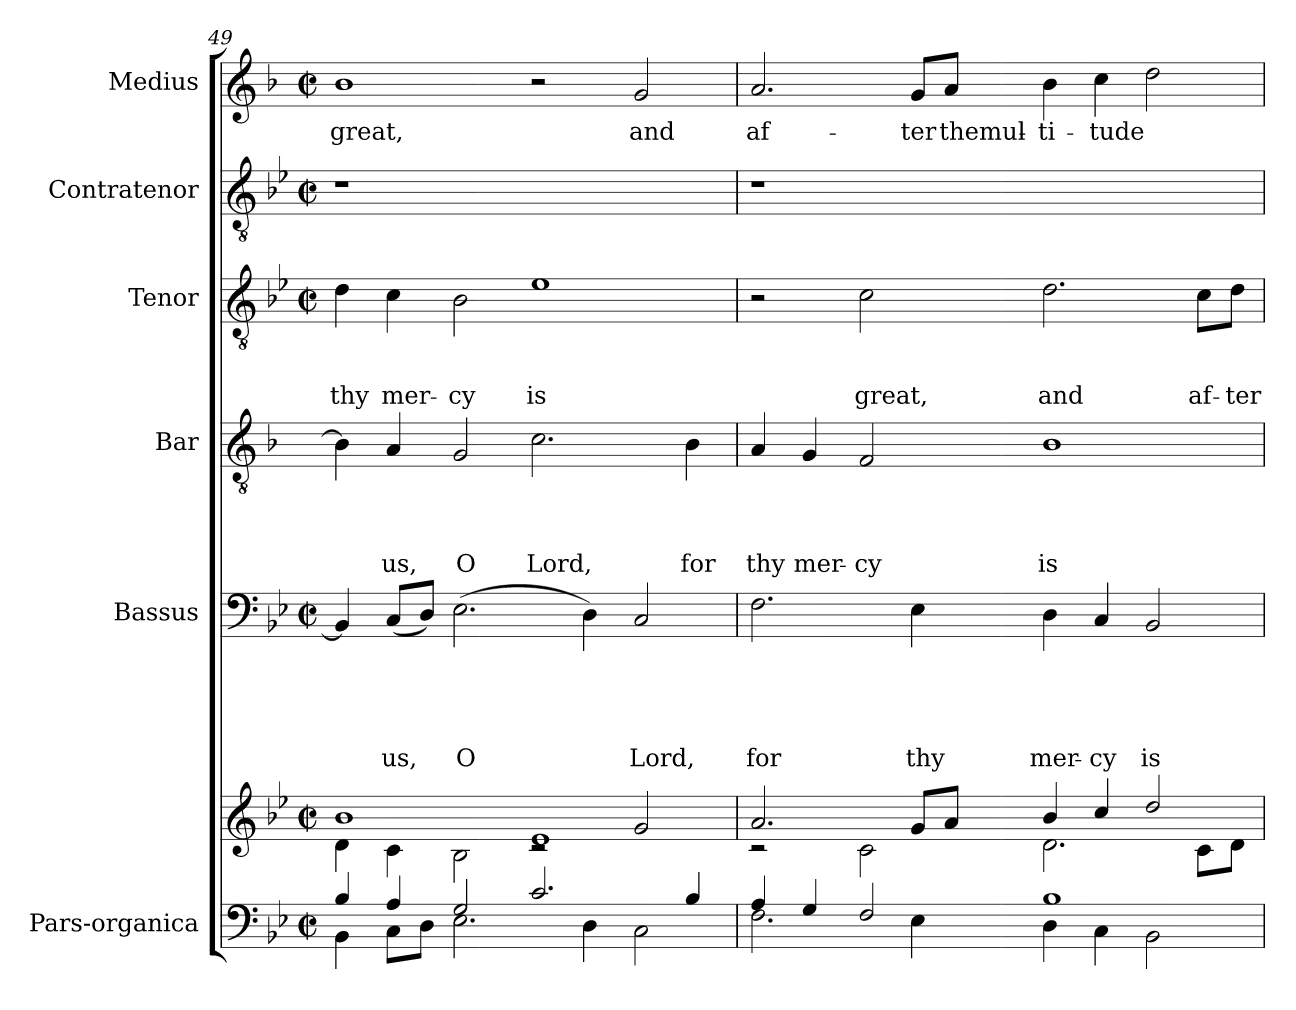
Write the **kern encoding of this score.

**kern	**kern	**kern	**text	**text	**text	**text	**text	**kern	**text	**text	**text	**text	**kern	**text	**text	**text	**kern	**kern	**text
*part6	*part6	*part5	*part5	*part5	*part5	*part5	*part5	*part4	*part4	*part4	*part4	*part4	*part3	*part3	*part3	*part3	*part2	*part1	*part1
*staff7	*staff6	*staff5	*staff5	*staff5	*staff5	*staff5	*staff5	*staff4	*staff4	*staff4	*staff4	*staff4	*staff3	*staff3	*staff3	*staff3	*staff2	*staff1	*staff1
*I"Pars-organica	*	*I"Bassus	*	*	*	*	*	*I"Bar	*	*	*	*	*I"Tenor	*	*	*	*I"Contratenor	*I"Medius	*
*	*	*I'B	*	*	*	*	*	*I'Bar	*	*	*	*	*I'T	*	*	*	*	*I'M	*
!!LO:LB:g=z
*clefF4	*clefG2	*clefF4	*	*	*	*	*	*clefGv2	*	*	*	*	*clefGv2	*	*	*	*clefGv2	*clefG2	*
*	*	*	*	*	*	*	*	*ITrd-3c-5	*	*	*	*	*ITrd-3c-5	*	*	*	*	*ITrd-3c-5	*
*k[b-e-]	*k[b-e-]	*k[b-e-]	*	*	*	*	*	*k[b-e-]	*	*	*	*	*k[b-e-a-]	*	*	*	*k[b-e-]	*k[b-e-]	*
*B-:	*B-:	*B-:	*	*	*	*	*	*B-:	*	*	*	*	*E-:	*	*	*	*B-:	*B-:	*
*M2/2	*M2/2	*M2/2	*	*	*	*	*	*	*	*	*	*	*M2/2	*	*	*	*M2/2	*M2/2	*
*met(c|)	*met(c|)	*met(c|)	*	*	*	*	*	*	*	*	*	*	*met(c|)	*	*	*	*met(c|)	*met(c|)	*
=49	=49	=49	=49	=49	=49	=49	=49	=49	=49	=49	=49	=49	=49	=49	=49	=49	=49	=49	=49
*^	*^	*	*	*	*	*	*	*	*	*	*	*	*	*	*	*	*	*	*
!	!	!	!	!	!	!	!	!	!	!	!	!	!	!	!	!	!	!LO:LY:b	!	!	!LO:LY:b
4B-/	4BB-\	1b-	4d\	4BB-/]	.	.	.	.	.	4e-\]	.	.	.	.	4g\	.	.	thy	1r	1ee-	great,
!	!	!	!	!	!	!	!	!	!LO:LY:b	!	!	!	!	!LO:LY:b	!	!	!	!LO:LY:b:rj	!	!	!
8C\L	4A/	.	4c\	(<8C/L	.	.	.	.	us,	4d/	.	.	.	us,	4f\	.	.	mer-	.	.	.
8D\J	.	.	.	8D/J)	.	.	.	.	.	.	.	.	.	.	.	.	.	.	.	.	.
!	!	!	!	!	!	!	!	!	!LO:LY:b	!	!	!	!	!LO:LY:b	!	!	!	!LO:LY:b	!	!	!
2G/	2.E-\	.	2B-\	(>2.E-\	.	.	.	.	O	2c/	.	.	.	O	2e-\	.	.	-cy	.	.	.
!	!	!	!	!	!	!	!	!	!	!	!	!	!	!LO:LY:b	!	!	!	!LO:LY:b	!	!	!
2.c/	.	1e-	2rc	.	.	.	.	.	.	2.f\	.	.	.	Lord,	1a-	.	.	is	1ryy	2r	.
.	4D\	.	.	4D\)	.	.	.	.	.	.	.	.	.	.	.	.	.	.	.	.	.
!	!	!	!	!	!	!	!	!	!LO:LY:b	!	!	!	!	!	!	!	!	!	!	!	!LO:LY:b
.	2C\	.	2g/	2C/	.	.	.	.	Lord,	.	.	.	.	.	.	.	.	.	.	2cc/	and
!	!	!	!	!	!	!	!	!	!	!	!	!	!	!LO:LY:b	!	!	!	!	!	!	!
4B-/	.	.	.	.	.	.	.	.	.	4e-\	.	.	.	for	.	.	.	.	.	.	.
=50	=50	=50	=50	=50	=50	=50	=50	=50	=50	=50	=50	=50	=50	=50	=50	=50	=50	=50	=50	=50	=50
!	!	!	!	!	!	!	!	!	!LO:LY:b	!	!	!	!	!LO:LY:b	!	!	!	!	!	!	!LO:LY:b
2.F\	4A/	2.a/	2rc	2.F\	.	.	.	.	for	4d/	.	.	.	thy	2r	.	.	.	1r	2.dd/	af-
!	!	!	!	!	!	!	!	!	!	!	!	!	!	!LO:LY:b:rj	!	!	!	!	!	!	!
.	4G/	.	.	.	.	.	.	.	.	4c/	.	.	.	mer-	.	.	.	.	.	.	.
!	!	!	!	!	!	!	!	!	!	!	!	!	!	!LO:LY:b	!	!	!	!LO:LY:b	!	!	!
.	2F/	.	2c\	.	.	.	.	.	.	2B-/	.	.	.	-cy	2f\	.	.	great,	.	.	.
!	!	!	!	!	!	!	!	!	!LO:LY:b	!	!	!	!	!	!	!	!	!	!	!	!LO:LY:b
4E-\	.	8g/L	.	4E-\	.	.	.	.	thy	.	.	.	.	.	.	.	.	.	.	8cc/L	-ter
!	!	!	!	!	!	!	!	!	!	!	!	!	!	!	!	!	!	!	!	!	!LO:LY:b
.	.	8a/J	.	.	.	.	.	.	.	.	.	.	.	.	.	.	.	.	.	8dd/J	themul-
!	!	!	!	!	!	!	!	!	!LO:LY:b	!	!	!	!	!LO:LY:b	!	!	!	!LO:LY:b	!	!	!LO:LY:b
1B-	4D\	4b-/	2.d\	4D\	.	.	.	.	mer-	1e-	.	.	.	is	2.g\	.	.	and	1ryy	4ee-\	-ti-
!	!	!	!	!	!	!	!	!	!LO:LY:b:rj	!	!	!	!	!	!	!	!	!	!	!	!LO:LY:b
.	4C\	4cc/	.	4C/	.	.	.	.	-cy	.	.	.	.	.	.	.	.	.	.	4ff\	-tude
!	!	!	!	!	!	!	!	!	!LO:LY:b	!	!	!	!	!	!	!	!	!	!	!	!
.	2BB-\	2dd/	.	2BB-/	.	.	.	.	is	.	.	.	.	.	.	.	.	.	.	2gg\	.
!	!	!	!	!	!	!	!	!	!	!	!	!	!	!	!	!	!	!LO:LY:b	!	!	!
.	.	.	8c\L	.	.	.	.	.	.	.	.	.	.	.	8f\L	.	.	af-	.	.	.
!	!	!	!	!	!	!	!	!	!	!	!	!	!	!	!	!	!	!LO:LY:b	!	!	!
.	.	.	8d\J	.	.	.	.	.	.	.	.	.	.	.	8g\J	.	.	-ter	.	.	.
*v	*v	*	*	*	*	*	*	*	*	*	*	*	*	*	*	*	*	*	*	*	*
*	*v	*v	*	*	*	*	*	*	*	*	*	*	*	*	*	*	*	*	*	*
=	=	=	=	=	=	=	=	=	=	=	=	=	=	=	=	=	=	=	=
*-	*-	*-	*-	*-	*-	*-	*-	*-	*-	*-	*-	*-	*-	*-	*-	*-	*-	*-	*-
